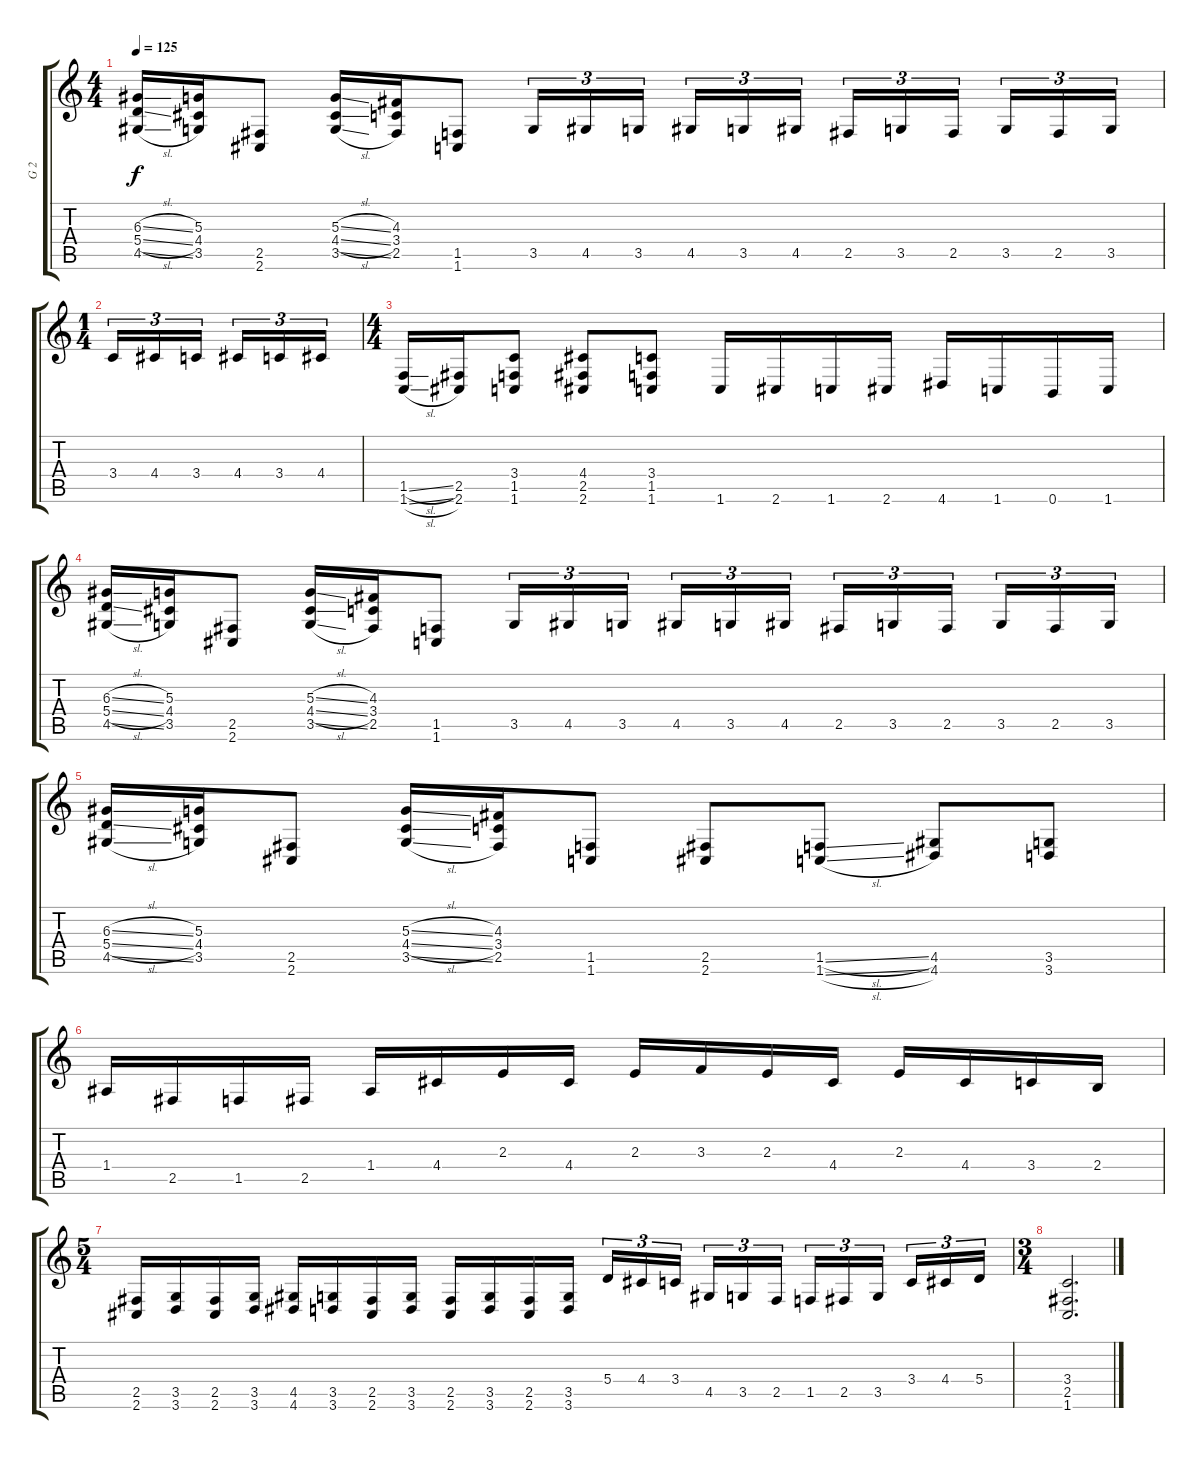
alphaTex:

\track ("G 2" "G 2") {instrument distortionguitar}
\staff {score tabs}
\tuning (B3 Gb3 D3 A2 E2 B1) {hide}
\ts (4 4)
\tempo 125
\clef g2
\ks c
(6.3{sl} 5.4{sl} 4.5{sl}).16{dy f} (5.3 4.4 3.5).16 (2.5 2.6).8 (5.3{sl} 4.4{sl} 3.5{sl}).16 (4.3 3.4 2.5).16 (1.5 1.6).8 3.5.16{tu (3 2)} 4.5.16{tu (3 2)} 3.5.16{tu (3 2) beam splitsecondary} 4.5.16{tu (3 2)} 3.5.16{tu (3 2)} 4.5.16{tu (3 2)} 2.5.16{tu (3 2)} 3.5.16{tu (3 2)} 2.5.16{tu (3 2) beam splitsecondary} 3.5.16{tu (3 2)} 2.5.16{tu (3 2)} 3.5.16{tu (3 2)} |
\ts (1 4)
3.4.16{tu (3 2)} 4.4.16{tu (3 2)} 3.4.16{tu (3 2) beam splitsecondary} 4.4.16{tu (3 2)} 3.4.16{tu (3 2)} 4.4.16{tu (3 2)} |
\ts (4 4)
(1.5{sl} 1.6{sl}).16 (2.5 2.6).16 (3.4 1.5 1.6).8 (4.4 2.5 2.6).8 (3.4 1.5 1.6).8 1.6.16 2.6.16 1.6.16 2.6.16 4.6.16 1.6.16 0.6.16 1.6.16 |
(6.3{sl} 5.4{sl} 4.5{sl}).16 (5.3 4.4 3.5).16 (2.5 2.6).8 (5.3{sl} 4.4{sl} 3.5{sl}).16 (4.3 3.4 2.5).16 (1.5 1.6).8 3.5.16{tu (3 2)} 4.5.16{tu (3 2)} 3.5.16{tu (3 2) beam splitsecondary} 4.5.16{tu (3 2)} 3.5.16{tu (3 2)} 4.5.16{tu (3 2)} 2.5.16{tu (3 2)} 3.5.16{tu (3 2)} 2.5.16{tu (3 2) beam splitsecondary} 3.5.16{tu (3 2)} 2.5.16{tu (3 2)} 3.5.16{tu (3 2)} |
(6.3{sl} 5.4{sl} 4.5{sl}).16 (5.3 4.4 3.5).16 (2.5 2.6).8 (5.3{sl} 4.4{sl} 3.5{sl}).16 (4.3 3.4 2.5).16 (1.5 1.6).8 (2.5 2.6).8 (1.5{sl} 1.6{sl}).8 (4.5 4.6).8 (3.5 3.6).8 |
1.4.16{instrument electricbassfinger} 2.5.16 1.5.16 2.5.16 1.4.16 4.4.16 2.3.16 4.4.16 2.3.16 3.3.16 2.3.16 4.4.16 2.3.16 4.4.16 3.4.16 2.4.16 |
\ts (5 4)
(2.5 2.6).16{instrument distortionguitar} (3.5 3.6).16 (2.5 2.6).16 (3.5 3.6).16 (4.5 4.6).16 (3.5 3.6).16 (2.5 2.6).16 (3.5 3.6).16 (2.5 2.6).16 (3.5 3.6).16 (2.5 2.6).16 (3.5 3.6).16 5.4.16{tu (3 2)} 4.4.16{tu (3 2)} 3.4.16{tu (3 2) beam splitsecondary} 4.5.16{tu (3 2)} 3.5.16{tu (3 2)} 2.5.16{tu (3 2)} 1.5.16{tu (3 2)} 2.5.16{tu (3 2)} 3.5.16{tu (3 2) beam splitsecondary} 3.4.16{tu (3 2)} 4.4.16{tu (3 2)} 5.4.16{tu (3 2)} |
\ts (3 4)
(3.4 2.5 1.6).2{d}
